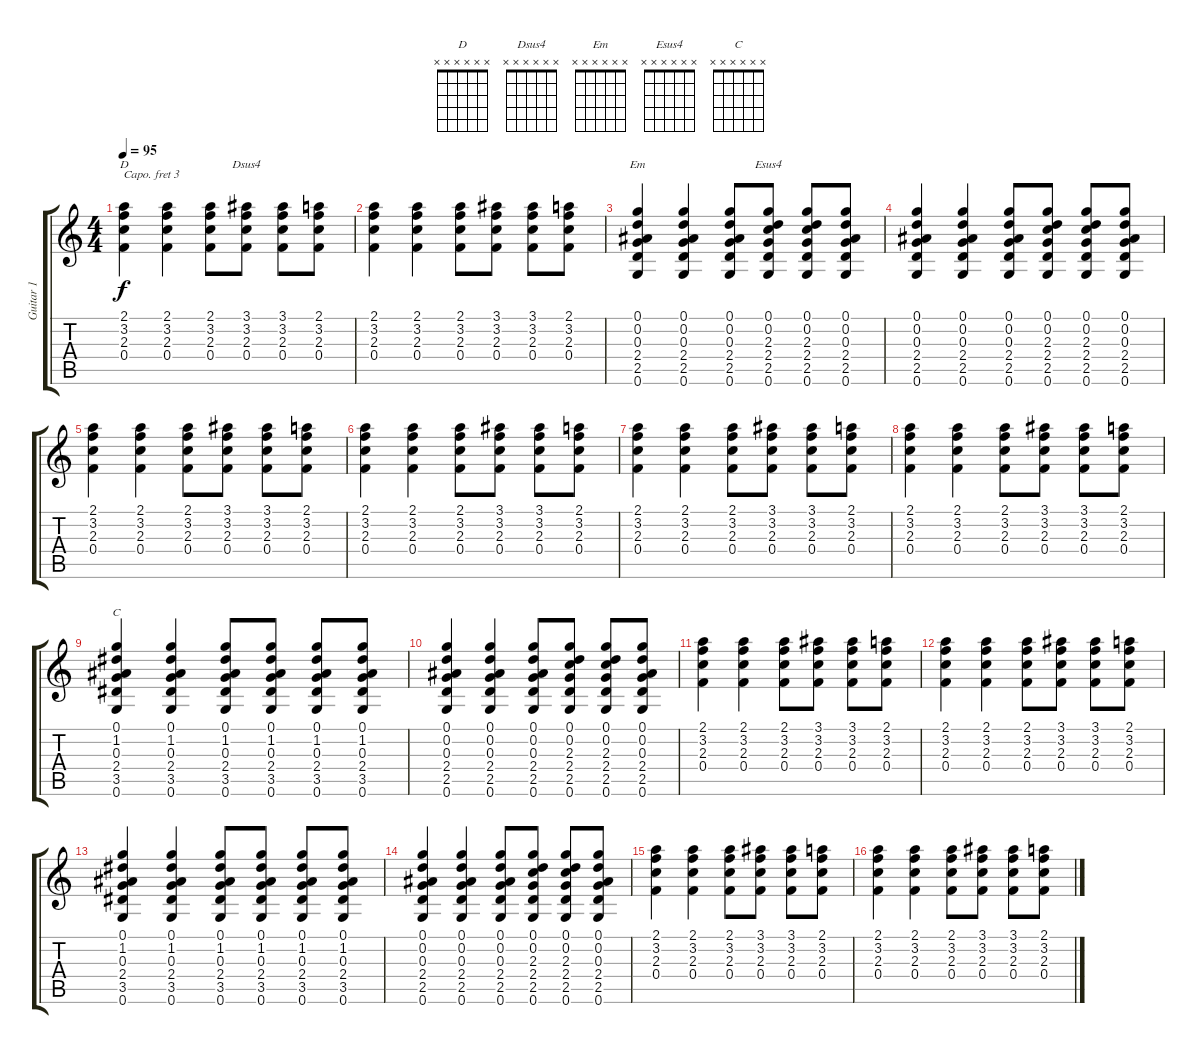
\track ("Guitar 1" "Guitar 1") {instrument acousticguitarsteel}
\staff {score tabs}
\capo 3
\tuning (E4 B3 G3 D3 A2 E2) {hide}
\chord ("D" x x x x x x) {firstfret 0}
\chord ("Dsus4" x x x x x x) {firstfret 0}
\chord ("Em" x x x x x x) {firstfret 0}
\chord ("Esus4" x x x x x x) {firstfret 0}
\chord ("C" x x x x x x) {firstfret 0}
\ts (4 4)
\tempo 95
\clef g2
\ks c
(2.1 3.2 2.3 0.4).4{ch "D" dy f} (2.1 3.2 2.3 0.4).4 (2.1 3.2 2.3 0.4).8 (3.1 3.2 2.3 0.4).8{ch "Dsus4"} (3.1 3.2 2.3 0.4).8 (2.1 3.2 2.3 0.4).8 |
(2.1 3.2 2.3 0.4).4 (2.1 3.2 2.3 0.4).4 (2.1 3.2 2.3 0.4).8 (3.1 3.2 2.3 0.4).8 (3.1 3.2 2.3 0.4).8 (2.1 3.2 2.3 0.4).8 |
(0.1 0.2 0.3 2.4 2.5 0.6).4{ch "Em"} (0.1 0.2 0.3 2.4 2.5 0.6).4 (0.1 0.2 0.3 2.4 2.5 0.6).8 (0.1 0.2 2.3 2.4 2.5 0.6).8{ch "Esus4"} (0.1 0.2 2.3 2.4 2.5 0.6).8 (0.1 0.2 0.3 2.4 2.5 0.6).8 |
(0.1 0.2 0.3 2.4 2.5 0.6).4 (0.1 0.2 0.3 2.4 2.5 0.6).4 (0.1 0.2 0.3 2.4 2.5 0.6).8 (0.1 0.2 2.3 2.4 2.5 0.6).8 (0.1 0.2 2.3 2.4 2.5 0.6).8 (0.1 0.2 0.3 2.4 2.5 0.6).8 |
(2.1 3.2 2.3 0.4).4 (2.1 3.2 2.3 0.4).4 (2.1 3.2 2.3 0.4).8 (3.1 3.2 2.3 0.4).8 (3.1 3.2 2.3 0.4).8 (2.1 3.2 2.3 0.4).8 |
(2.1 3.2 2.3 0.4).4 (2.1 3.2 2.3 0.4).4 (2.1 3.2 2.3 0.4).8 (3.1 3.2 2.3 0.4).8 (3.1 3.2 2.3 0.4).8 (2.1 3.2 2.3 0.4).8 |
(2.1 3.2 2.3 0.4).4 (2.1 3.2 2.3 0.4).4 (2.1 3.2 2.3 0.4).8 (3.1 3.2 2.3 0.4).8 (3.1 3.2 2.3 0.4).8 (2.1 3.2 2.3 0.4).8 |
(2.1 3.2 2.3 0.4).4 (2.1 3.2 2.3 0.4).4 (2.1 3.2 2.3 0.4).8 (3.1 3.2 2.3 0.4).8 (3.1 3.2 2.3 0.4).8 (2.1 3.2 2.3 0.4).8 |
(0.1 1.2 0.3 2.4 3.5 0.6).4{ch "C"} (0.1 1.2 0.3 2.4 3.5 0.6).4 (0.1 1.2 0.3 2.4 3.5 0.6).8 (0.1 1.2 0.3 2.4 3.5 0.6).8 (0.1 1.2 0.3 2.4 3.5 0.6).8 (0.1 1.2 0.3 2.4 3.5 0.6).8 |
(0.1 0.2 0.3 2.4 2.5 0.6).4 (0.1 0.2 0.3 2.4 2.5 0.6).4 (0.1 0.2 0.3 2.4 2.5 0.6).8 (0.1 0.2 2.3 2.4 2.5 0.6).8 (0.1 0.2 2.3 2.4 2.5 0.6).8 (0.1 0.2 0.3 2.4 2.5 0.6).8 |
(2.1 3.2 2.3 0.4).4 (2.1 3.2 2.3 0.4).4 (2.1 3.2 2.3 0.4).8 (3.1 3.2 2.3 0.4).8 (3.1 3.2 2.3 0.4).8 (2.1 3.2 2.3 0.4).8 |
(2.1 3.2 2.3 0.4).4 (2.1 3.2 2.3 0.4).4 (2.1 3.2 2.3 0.4).8 (3.1 3.2 2.3 0.4).8 (3.1 3.2 2.3 0.4).8 (2.1 3.2 2.3 0.4).8 |
(0.1 1.2 0.3 2.4 3.5 0.6).4 (0.1 1.2 0.3 2.4 3.5 0.6).4 (0.1 1.2 0.3 2.4 3.5 0.6).8 (0.1 1.2 0.3 2.4 3.5 0.6).8 (0.1 1.2 0.3 2.4 3.5 0.6).8 (0.1 1.2 0.3 2.4 3.5 0.6).8 |
(0.1 0.2 0.3 2.4 2.5 0.6).4 (0.1 0.2 0.3 2.4 2.5 0.6).4 (0.1 0.2 0.3 2.4 2.5 0.6).8 (0.1 0.2 2.3 2.4 2.5 0.6).8 (0.1 0.2 2.3 2.4 2.5 0.6).8 (0.1 0.2 0.3 2.4 2.5 0.6).8 |
(2.1 3.2 2.3 0.4).4 (2.1 3.2 2.3 0.4).4 (2.1 3.2 2.3 0.4).8 (3.1 3.2 2.3 0.4).8 (3.1 3.2 2.3 0.4).8 (2.1 3.2 2.3 0.4).8 |
(2.1 3.2 2.3 0.4).4 (2.1 3.2 2.3 0.4).4 (2.1 3.2 2.3 0.4).8 (3.1 3.2 2.3 0.4).8 (3.1 3.2 2.3 0.4).8 (2.1 3.2 2.3 0.4).8
